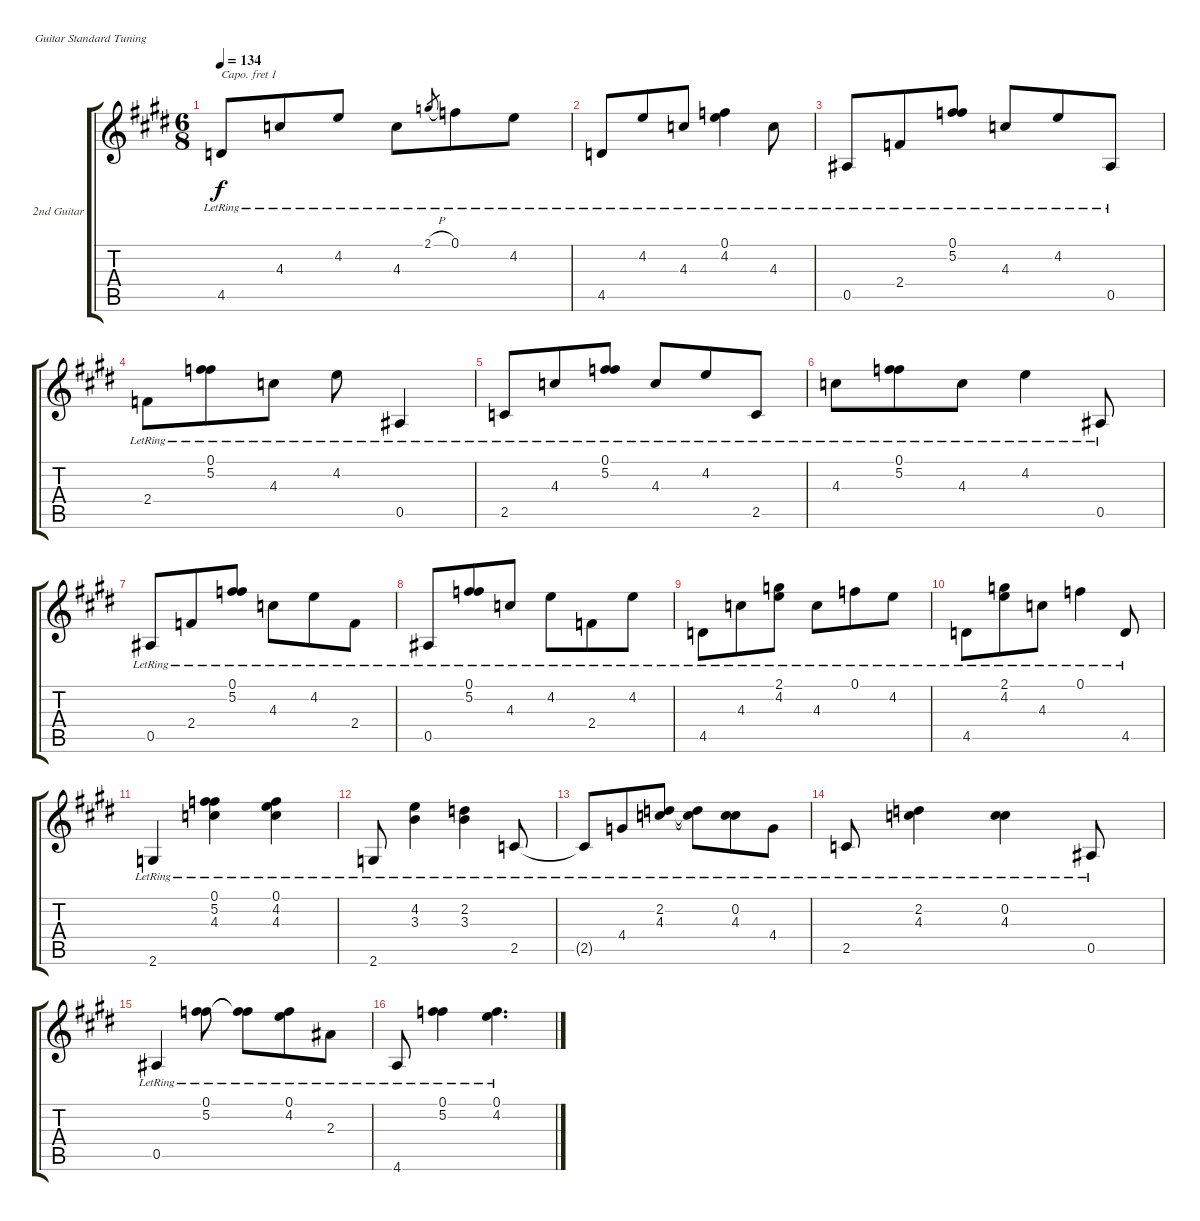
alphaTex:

\defaultSystemsLayout 4
\bracketExtendMode groupsimilarinstruments
\firstSystemTrackNameOrientation horizontal
\otherSystemsTrackNameOrientation horizontal
\track ("2nd Guitar" "2nd Guitar") {instrument acousticguitarnylon}
\staff {score tabs}
\capo 1
\tuning (E4 B3 G3 D3 A2 E2)
\ts (6 8)
\tempo 134
\clef g2
\ks e
4.5{lr}.8{dy f} 4.3{lr}.8 4.2{lr}.8 4.3{lr}.8 2.1{h lr}.8{gr} 0.1{lr}.8 4.2{lr}.8 |
4.5{lr}.8 4.2{lr}.8 4.3{lr}.8 (0.1{lr} 4.2{lr}).4 4.3{lr}.8 |
0.5{lr}.8 2.4{lr}.8 (0.1{lr} 5.2{lr}).8 4.3{lr}.8 4.2{lr}.8 0.5{lr}.8 |
2.4{lr}.8 (0.1{lr} 5.2{lr}).8 4.3{lr}.8 4.2{lr}.8 0.5{lr}.4 |
2.5{lr}.8 4.3{lr}.8 (0.1{lr} 5.2{lr}).8 4.3{lr}.8 4.2{lr}.8 2.5{lr}.8 |
4.3{lr}.8 (5.2{lr} 0.1{lr}).8 4.3{lr}.8 4.2{lr}.4 0.5{lr}.8 |
\scale
0.307949 0.5{lr}.8 2.4{lr}.8 (0.1{lr} 5.2{lr}).8 4.3{lr}.8 4.2{lr}.8 2.4{lr}.8 |
\scale
0.268364 0.5{lr}.8 (0.1{lr} 5.2{lr}).8 4.3{lr}.8 4.2{lr}.8 2.4{lr}.8 4.2{lr}.8 |
\scale
0.20557 4.5{lr}.8 4.3{lr}.8 (4.2{lr} 2.1{lr}).8 4.3{lr}.8 0.1{lr}.8 4.2{lr}.8 |
\scale
0.218334 4.5{lr}.8 (2.1{lr} 4.2{lr}).8 4.3{lr}.8 0.1{lr}.4 4.5{lr}.8 |
\scale
0.288372 2.6{lr}.4 (0.1{lr} 5.2{lr} 4.3{lr}).4 (4.3{lr} 4.2{lr} 0.1{lr}).4 |
\scale
0.265116 2.6{lr}.8 (3.3{lr} 4.2{lr}).4 (2.2{lr} 3.3{lr}).4 2.5{lr}.8 |
\scale
0.210867 2.5{lr t}.8 4.4{lr}.8 (4.3{lr} 2.2{lr}).8 (2.2{lr t} 4.3{lr t}).8 (0.2{lr} 4.3{lr}).8 4.4{lr}.8 |
\scale
0.2364 2.5{lr}.8 (2.2{lr} 4.3{lr}).4 (4.3{lr} 0.2{lr}).4 0.5{lr}.8 |
0.5{lr}.4 (0.1{lr} 5.2{lr}).8 (0.1{lr t} 5.2{lr t}).8 (4.2{lr} 0.1{lr}).8 2.3{lr}.8 |
4.6{lr}.8 (0.1{lr} 5.2{lr}).4 (4.2{lr} 0.1{lr}).4{d}
